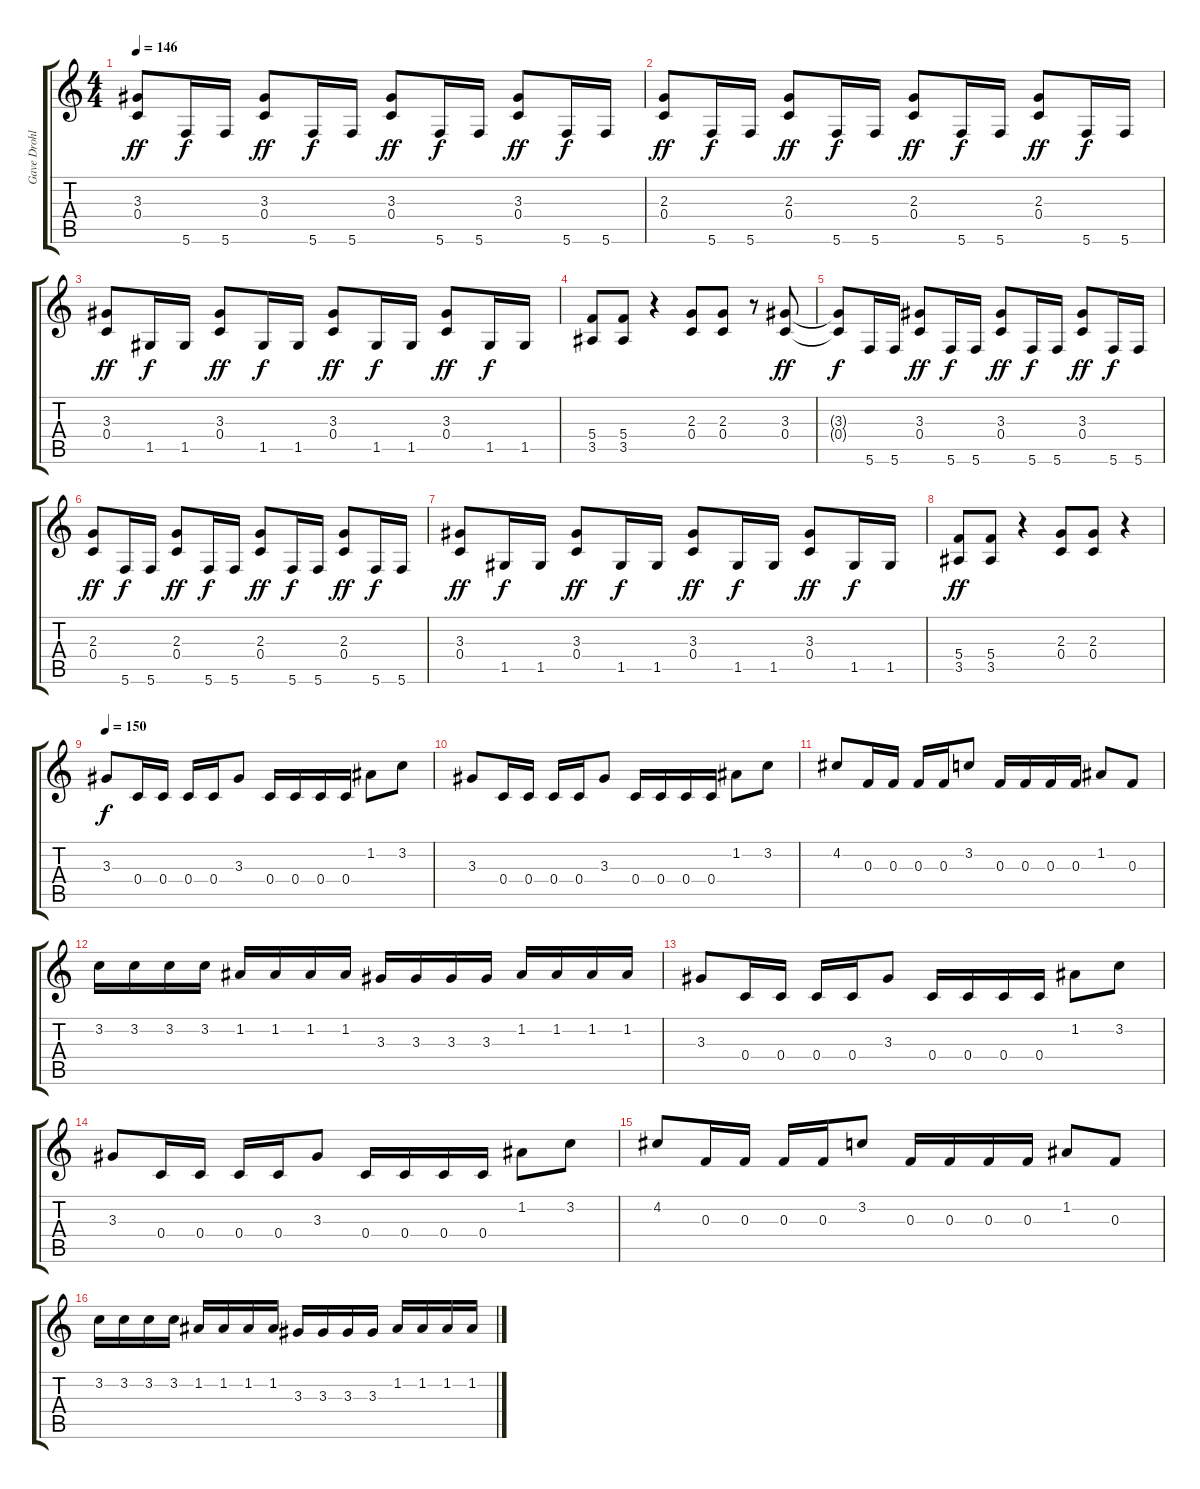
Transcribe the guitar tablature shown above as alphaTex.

\track ("Gave Drohl" "Gave Drohl") {instrument distortionguitar}
\staff {score tabs}
\tuning (D4 A3 F3 C3 G2 C2) {hide}
\ts (4 4)
\tempo 146
\clef g2
\ks c
(3.3 0.4).8{dy ff} 5.6.16{dy f} 5.6.16 (3.3 0.4).8{dy ff} 5.6.16{dy f} 5.6.16 (3.3 0.4).8{dy ff} 5.6.16{dy f} 5.6.16 (3.3 0.4).8{dy ff} 5.6.16{dy f} 5.6.16 |
(2.3 0.4).8{dy ff} 5.6.16{dy f} 5.6.16 (2.3 0.4).8{dy ff} 5.6.16{dy f} 5.6.16 (2.3 0.4).8{dy ff} 5.6.16{dy f} 5.6.16 (2.3 0.4).8{dy ff} 5.6.16{dy f} 5.6.16 |
(3.3 0.4).8{dy ff} 1.5.16{dy f} 1.5.16 (3.3 0.4).8{dy ff} 1.5.16{dy f} 1.5.16 (3.3 0.4).8{dy ff} 1.5.16{dy f} 1.5.16 (3.3 0.4).8{dy ff} 1.5.16{dy f} 1.5.16 |
(5.4 3.5).8 (5.4 3.5).8 r.4 (2.3 0.4).8 (2.3 0.4).8 r.8 (3.3 0.4).8{dy ff} |
(3.3{t} 0.4{t}).8{dy f} 5.6.16 5.6.16 (3.3 0.4).8{dy ff} 5.6.16{dy f} 5.6.16 (3.3 0.4).8{dy ff} 5.6.16{dy f} 5.6.16 (3.3 0.4).8{dy ff} 5.6.16{dy f} 5.6.16 |
(2.3 0.4).8{dy ff} 5.6.16{dy f} 5.6.16 (2.3 0.4).8{dy ff} 5.6.16{dy f} 5.6.16 (2.3 0.4).8{dy ff} 5.6.16{dy f} 5.6.16 (2.3 0.4).8{dy ff} 5.6.16{dy f} 5.6.16 |
(3.3 0.4).8{dy ff} 1.5.16{dy f} 1.5.16 (3.3 0.4).8{dy ff} 1.5.16{dy f} 1.5.16 (3.3 0.4).8{dy ff} 1.5.16{dy f} 1.5.16 (3.3 0.4).8{dy ff} 1.5.16{dy f} 1.5.16 |
(5.4 3.5).8{dy ff} (5.4 3.5).8 r.4 (2.3 0.4).8 (2.3 0.4).8 r.4 |
\tempo 150
3.3.8{dy f} 0.4.16 0.4.16 0.4.16 0.4.16 3.3.8 0.4.16 0.4.16 0.4.16 0.4.16 1.2.8 3.2.8 |
3.3.8 0.4.16 0.4.16 0.4.16 0.4.16 3.3.8 0.4.16 0.4.16 0.4.16 0.4.16 1.2.8 3.2.8 |
4.2.8 0.3.16 0.3.16 0.3.16 0.3.16 3.2.8 0.3.16 0.3.16 0.3.16 0.3.16 1.2.8 0.3.8 |
3.2.16 3.2.16 3.2.16 3.2.16 1.2.16 1.2.16 1.2.16 1.2.16 3.3.16 3.3.16 3.3.16 3.3.16 1.2.16 1.2.16 1.2.16 1.2.16 |
3.3.8 0.4.16 0.4.16 0.4.16 0.4.16 3.3.8 0.4.16 0.4.16 0.4.16 0.4.16 1.2.8 3.2.8 |
3.3.8 0.4.16 0.4.16 0.4.16 0.4.16 3.3.8 0.4.16 0.4.16 0.4.16 0.4.16 1.2.8 3.2.8 |
4.2.8 0.3.16 0.3.16 0.3.16 0.3.16 3.2.8 0.3.16 0.3.16 0.3.16 0.3.16 1.2.8 0.3.8 |
3.2.16 3.2.16 3.2.16 3.2.16 1.2.16 1.2.16 1.2.16 1.2.16 3.3.16 3.3.16 3.3.16 3.3.16 1.2.16 1.2.16 1.2.16 1.2.16
